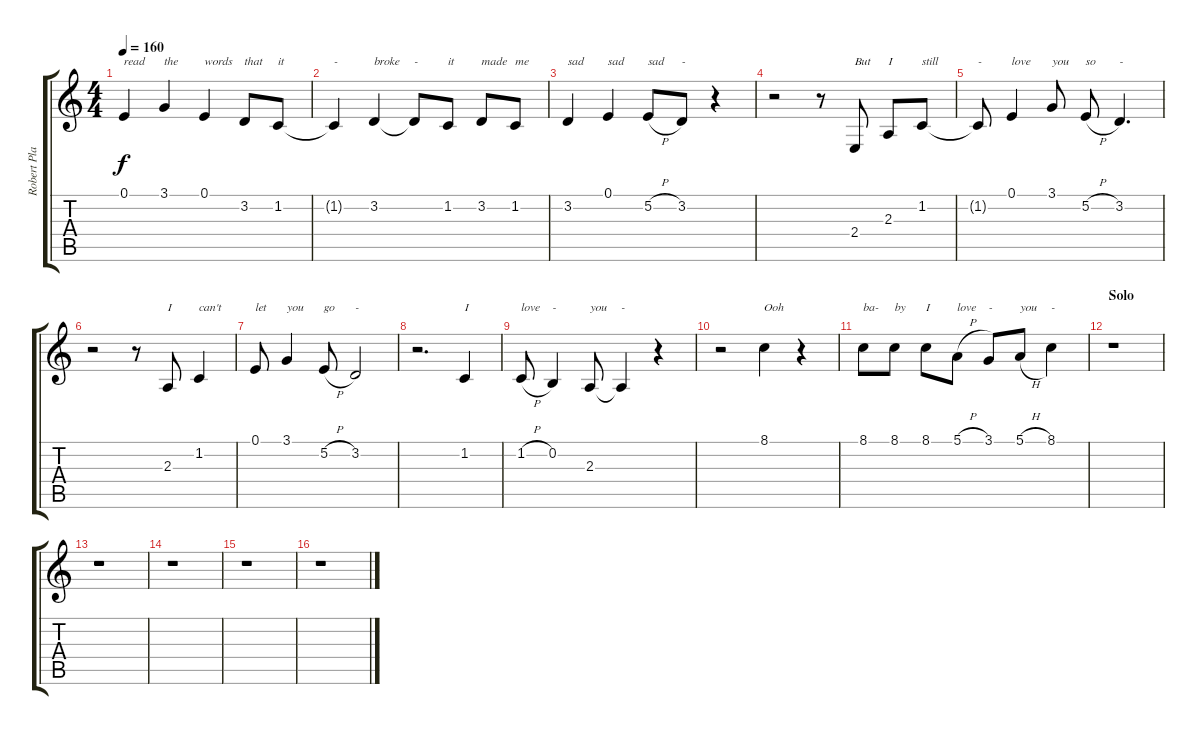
\track ("Robert Plant - Vocals" "Robert Pla") {instrument voiceoohs}
\staff {score tabs}
\tuning (E4 B3 G3 D3 A2 E2) {hide}
\ts (4 4)
\tempo 160
\clef g2
\ks c
0.1.4{txt "read" dy f} 3.1.4{txt "the"} 0.1.4{txt "words"} 3.2.8{txt "that"} 1.2.8{txt "it"} |
1.2{t}.4{txt "-"} 3.2.4{txt "broke"} 3.2{t}.8{txt "-"} 1.2.8{txt "it"} 3.2.8{txt "made"} 1.2.8{txt "me"} |
3.2.4{txt "sad"} 0.1.4{txt "sad"} 5.2{h}.8{txt "sad"} 3.2.8{txt "-"} r.4 |
r.2 r.8 2.4.8{txt "But"} 2.3.8{txt "I"} 1.2.8{txt "still"} |
1.2{t}.8{txt "-"} 0.1.4{txt "love"} 3.1.8{txt "you"} 5.2{h}.8{txt "so"} 3.2.4{d txt "-"} |
r.2 r.8 2.3.8{txt "I"} 1.2.4{txt "can't"} |
0.1.8{txt "let"} 3.1.4{txt "you"} 5.2{h}.8{txt "go"} 3.2.2{txt "-"} |
r.2{d} 1.2.4{txt "I"} |
1.2{h}.8{txt "love"} 0.2.4{txt "-"} 2.3.8{txt "you"} 2.3{t}.4{txt "-"} r.4 |
r.2 8.1.4{txt "Ooh"} r.4 |
8.1.8{txt "ba-"} 8.1.8{txt "by"} 8.1.8{txt "I"} 5.1{h}.8{txt "love"} 3.1.8{txt "-"} 5.1{h}.8{txt "you"} 8.1.4{txt "-"} |
\section ("" "Solo")
r.1 |
r.1 |
r.1 |
r.1 |
r.1
